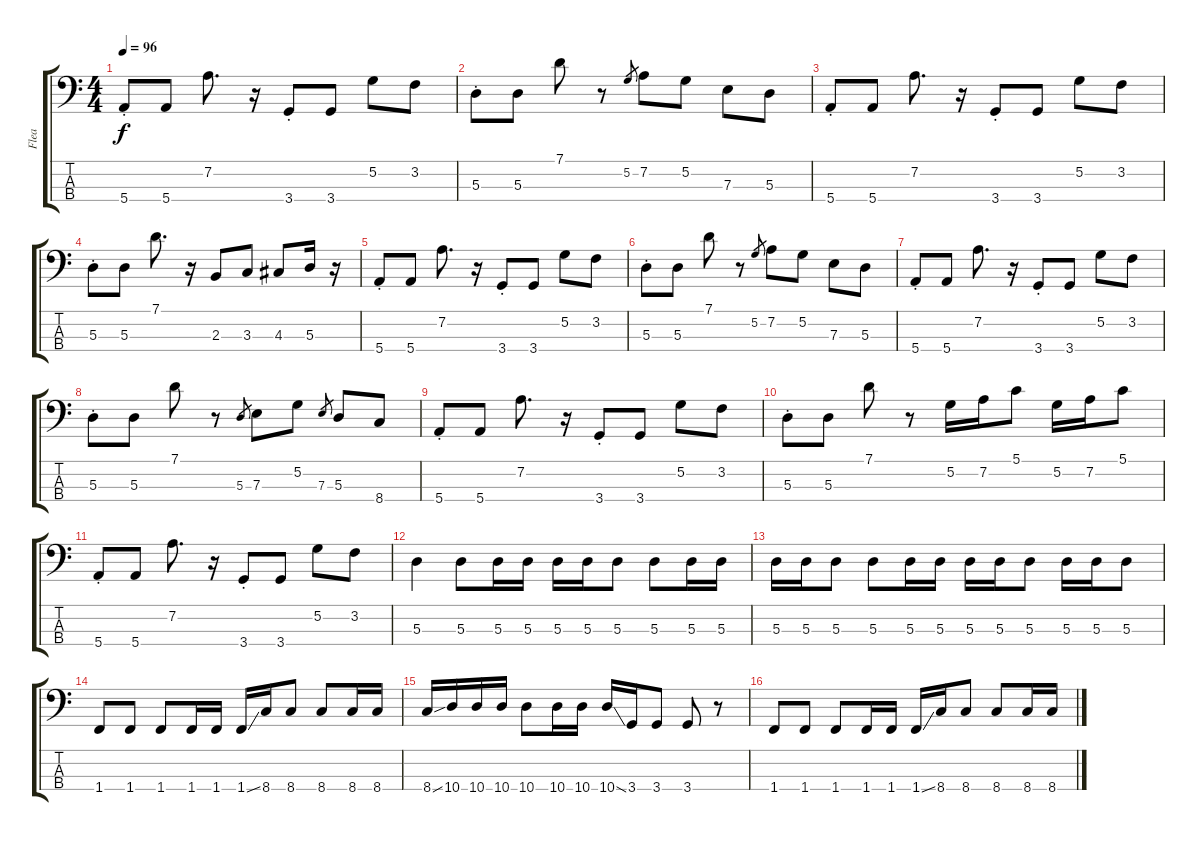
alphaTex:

\track ("Flea" "Flea") {instrument electricbassfinger}
\staff {score tabs}
\tuning (G2 D2 A1 E1) {hide}
\ts (4 4)
\tempo 96
\clef f4
\ks c
5.4{st}.8{dy f} 5.4.8 7.2.8{d} r.16 3.4{st}.8 3.4.8 5.2.8 3.2.8 |
5.3{st}.8 5.3.8 7.1.8 r.8 5.2.8{gr} 7.2.8 5.2.8 7.3.8 5.3.8 |
5.4{st}.8 5.4.8 7.2.8{d} r.16 3.4{st}.8 3.4.8 5.2.8 3.2.8 |
5.3{st}.8 5.3.8 7.1.8{d} r.16 2.3.8 3.3.8 4.3.8 5.3.16 r.16 |
5.4{st}.8 5.4.8 7.2.8{d} r.16 3.4{st}.8 3.4.8 5.2.8 3.2.8 |
5.3{st}.8 5.3.8 7.1.8 r.8 5.2.8{gr} 7.2.8 5.2.8 7.3.8 5.3.8 |
5.4{st}.8 5.4.8 7.2.8{d} r.16 3.4{st}.8 3.4.8 5.2.8 3.2.8 |
5.3{st}.8 5.3.8 7.1.8 r.8 5.3.8{gr} 7.3.8 5.2.8 7.3.8{gr} 5.3.8 8.4.8 |
5.4{st}.8 5.4.8 7.2.8{d} r.16 3.4{st}.8 3.4.8 5.2.8 3.2.8 |
5.3{st}.8 5.3.8 7.1.8 r.8 5.2.16 7.2.16 5.1.8 5.2.16 7.2.16 5.1.8 |
5.4{st}.8 5.4.8 7.2.8{d} r.16 3.4{st}.8 3.4.8 5.2.8 3.2.8 |
5.3.4 5.3.8 5.3.16 5.3.16 5.3.16 5.3.16 5.3.8 5.3.8 5.3.16 5.3.16 |
5.3.16 5.3.16 5.3.8 5.3.8 5.3.16 5.3.16 5.3.16 5.3.16 5.3.8 5.3.16 5.3.16 5.3.8 |
1.4.8 1.4.8 1.4.8 1.4.16 1.4.16 1.4{ss}.16 8.4.16 8.4.8 8.4.8 8.4.16 8.4.16 |
8.4{ss}.16 10.4.16 10.4.16 10.4.16 10.4.8 10.4.16 10.4.16 10.4{ss}.16 3.4.16 3.4.8 3.4.8 r.8 |
1.4.8 1.4.8 1.4.8 1.4.16 1.4.16 1.4{ss}.16 8.4.16 8.4.8 8.4.8 8.4.16 8.4.16
